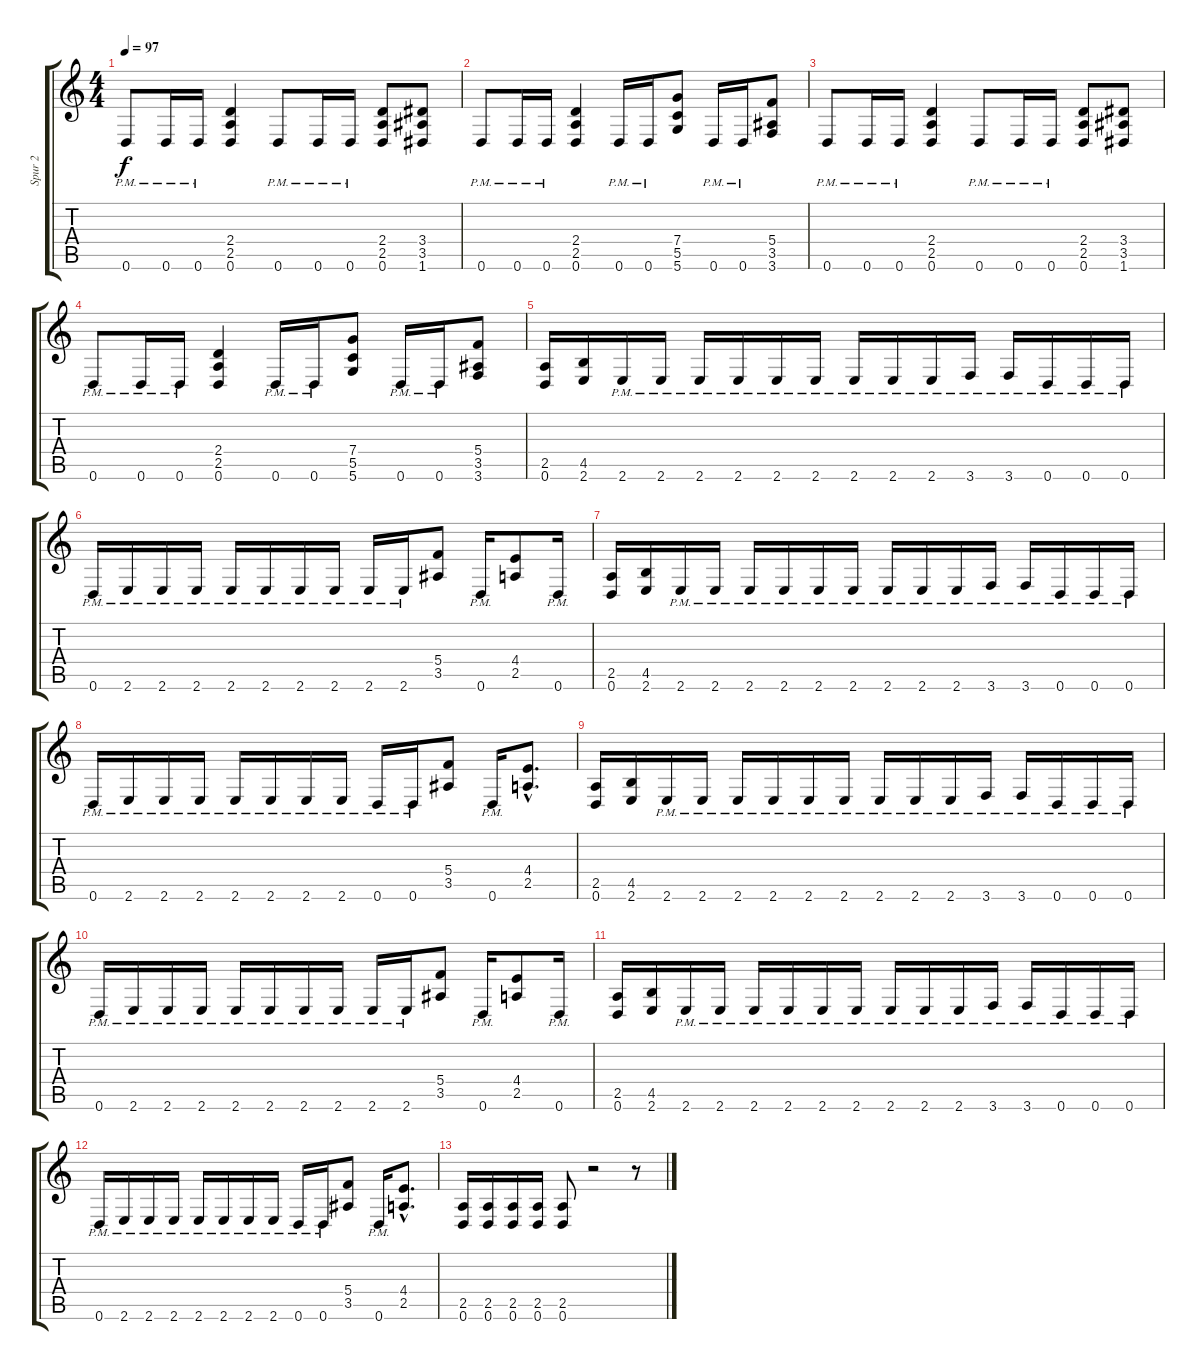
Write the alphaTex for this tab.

\track ("Spur 2" "Spur 2") {instrument distortionguitar}
\staff {score tabs}
\tuning (D4 A3 F3 C3 G2 D2) {hide}
\ts (4 4)
\tempo 97
\clef g2
\ks c
0.6{pm}.8{dy f} 0.6{pm}.16 0.6{pm}.16 (2.4 2.5 0.6).4 0.6{pm}.8 0.6{pm}.16 0.6{pm}.16 (2.4 2.5 0.6).8 (3.4 3.5 1.6).8 |
0.6{pm}.8 0.6{pm}.16 0.6{pm}.16 (2.4 2.5 0.6).4 0.6{pm}.16 0.6{pm}.16 (7.4 5.5 5.6).8 0.6{pm}.16 0.6{pm}.16 (5.4 3.5 3.6).8 |
0.6{pm}.8 0.6{pm}.16 0.6{pm}.16 (2.4 2.5 0.6).4 0.6{pm}.8 0.6{pm}.16 0.6{pm}.16 (2.4 2.5 0.6).8 (3.4 3.5 1.6).8 |
0.6{pm}.8 0.6{pm}.16 0.6{pm}.16 (2.4 2.5 0.6).4 0.6{pm}.16 0.6{pm}.16 (7.4 5.5 5.6).8 0.6{pm}.16 0.6{pm}.16 (5.4 3.5 3.6).8 |
(2.5 0.6).16 (4.5 2.6).16 2.6{pm}.16 2.6{pm}.16 2.6{pm}.16 2.6{pm}.16 2.6{pm}.16 2.6{pm}.16 2.6{pm}.16 2.6{pm}.16 2.6{pm}.16 3.6{pm}.16 3.6{pm}.16 0.6{pm}.16 0.6{pm}.16 0.6{pm}.16 |
0.6{pm}.16 2.6{pm}.16 2.6{pm}.16 2.6{pm}.16 2.6{pm}.16 2.6{pm}.16 2.6{pm}.16 2.6{pm}.16 2.6{pm}.16 2.6{pm}.16 (5.4 3.5).8 0.6{pm}.16 (4.4 2.5).8 0.6{pm}.16 |
(2.5 0.6).16 (4.5 2.6).16 2.6{pm}.16 2.6{pm}.16 2.6{pm}.16 2.6{pm}.16 2.6{pm}.16 2.6{pm}.16 2.6{pm}.16 2.6{pm}.16 2.6{pm}.16 3.6{pm}.16 3.6{pm}.16 0.6{pm}.16 0.6{pm}.16 0.6{pm}.16 |
0.6{pm}.16 2.6{pm}.16 2.6{pm}.16 2.6{pm}.16 2.6{pm}.16 2.6{pm}.16 2.6{pm}.16 2.6{pm}.16 0.6{pm}.16 0.6{pm}.16 (5.4 3.5).8 0.6{pm}.16 (4.4{hac} 2.5{hac}).8{d} |
(2.5 0.6).16 (4.5 2.6).16 2.6{pm}.16 2.6{pm}.16 2.6{pm}.16 2.6{pm}.16 2.6{pm}.16 2.6{pm}.16 2.6{pm}.16 2.6{pm}.16 2.6{pm}.16 3.6{pm}.16 3.6{pm}.16 0.6{pm}.16 0.6{pm}.16 0.6{pm}.16 |
0.6{pm}.16 2.6{pm}.16 2.6{pm}.16 2.6{pm}.16 2.6{pm}.16 2.6{pm}.16 2.6{pm}.16 2.6{pm}.16 2.6{pm}.16 2.6{pm}.16 (5.4 3.5).8 0.6{pm}.16 (4.4 2.5).8 0.6{pm}.16 |
(2.5 0.6).16 (4.5 2.6).16 2.6{pm}.16 2.6{pm}.16 2.6{pm}.16 2.6{pm}.16 2.6{pm}.16 2.6{pm}.16 2.6{pm}.16 2.6{pm}.16 2.6{pm}.16 3.6{pm}.16 3.6{pm}.16 0.6{pm}.16 0.6{pm}.16 0.6{pm}.16 |
0.6{pm}.16 2.6{pm}.16 2.6{pm}.16 2.6{pm}.16 2.6{pm}.16 2.6{pm}.16 2.6{pm}.16 2.6{pm}.16 0.6{pm}.16 0.6{pm}.16 (5.4 3.5).8 0.6{pm}.16 (4.4{hac} 2.5{hac}).8{d} |
(2.5 0.6).16 (2.5 0.6).16 (2.5 0.6).16 (2.5 0.6).16 (2.5 0.6).8 r.2 r.8
